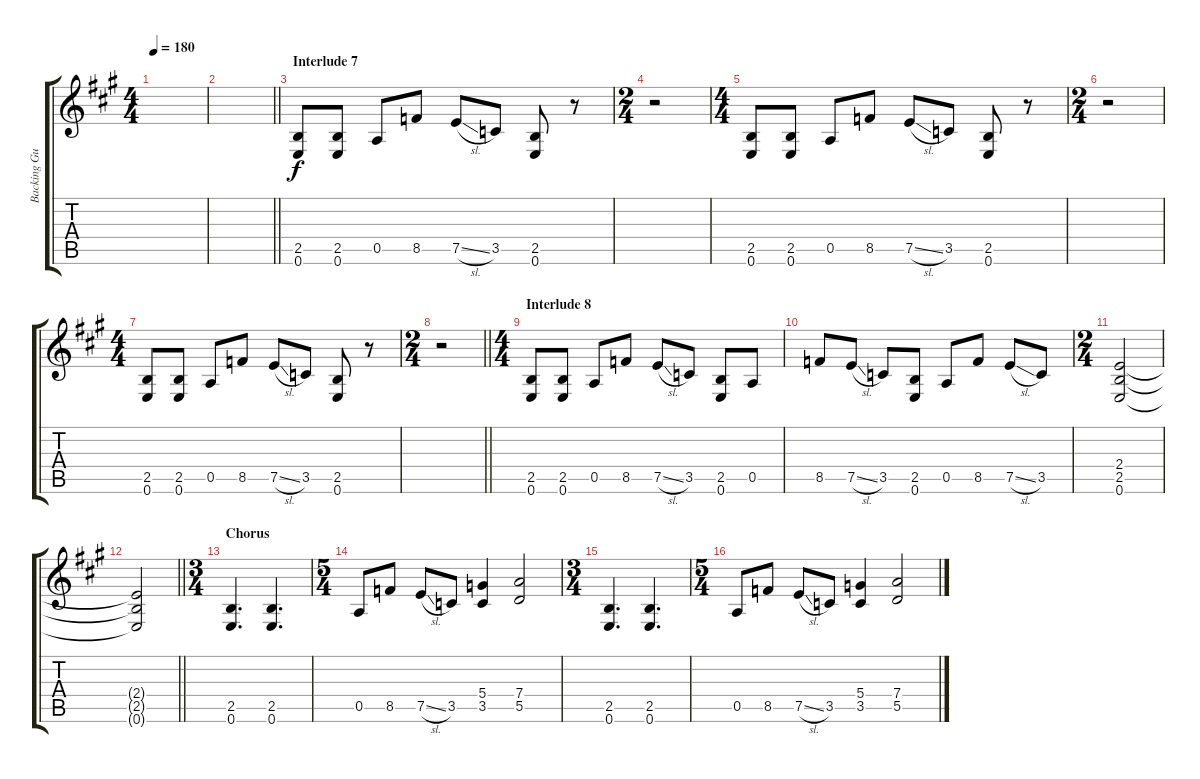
\track ("Backing Guitar" "Backing Gu") {instrument overdrivenguitar}
\staff {score tabs}
\tuning (E4 B3 G3 D3 A2 E2) {hide}
\ts (4 4)
\tempo 180
\clef g2
\ks a
|
\barLineRight lightlight
|
\section ("" "Interlude 7")
(2.5 0.6).8 (2.5 0.6).8 0.5.8 8.5.8 7.5{sl}.8 3.5.8 (2.5 0.6).8 r.8 |
\ts (2 4)
r.2 |
\ts (4 4)
(2.5 0.6).8 (2.5 0.6).8 0.5.8 8.5.8 7.5{sl}.8 3.5.8 (2.5 0.6).8 r.8 |
\ts (2 4)
r.2 |
\ts (4 4)
(2.5 0.6).8 (2.5 0.6).8 0.5.8 8.5.8 7.5{sl}.8 3.5.8 (2.5 0.6).8 r.8 |
\ts (2 4)
\barLineRight lightlight
r.2 |
\ts (4 4)
\section ("" "Interlude 8")
(2.5 0.6).8 (2.5 0.6).8 0.5.8 8.5.8 7.5{sl}.8 3.5.8 (2.5 0.6).8 0.5.8 |
8.5.8 7.5{sl}.8 3.5.8 (2.5 0.6).8 0.5.8 8.5.8 7.5{sl}.8 3.5.8 |
\ts (2 4)
(2.4 2.5 0.6).2 |
\barLineRight lightlight
(2.4{t} 2.5{t} 0.6{t}).2 |
\ts (3 4)
\section ("" "Chorus")
(2.5 0.6).4{d} (2.5 0.6).4{d} |
\ts (5 4)
0.5.8 8.5.8 7.5{sl}.8 3.5.8 (5.4 3.5).4 (7.4 5.5).2 |
\ts (3 4)
(2.5 0.6).4{d} (2.5 0.6).4{d} |
\ts (5 4)
0.5.8 8.5.8 7.5{sl}.8 3.5.8 (5.4 3.5).4 (7.4 5.5).2
